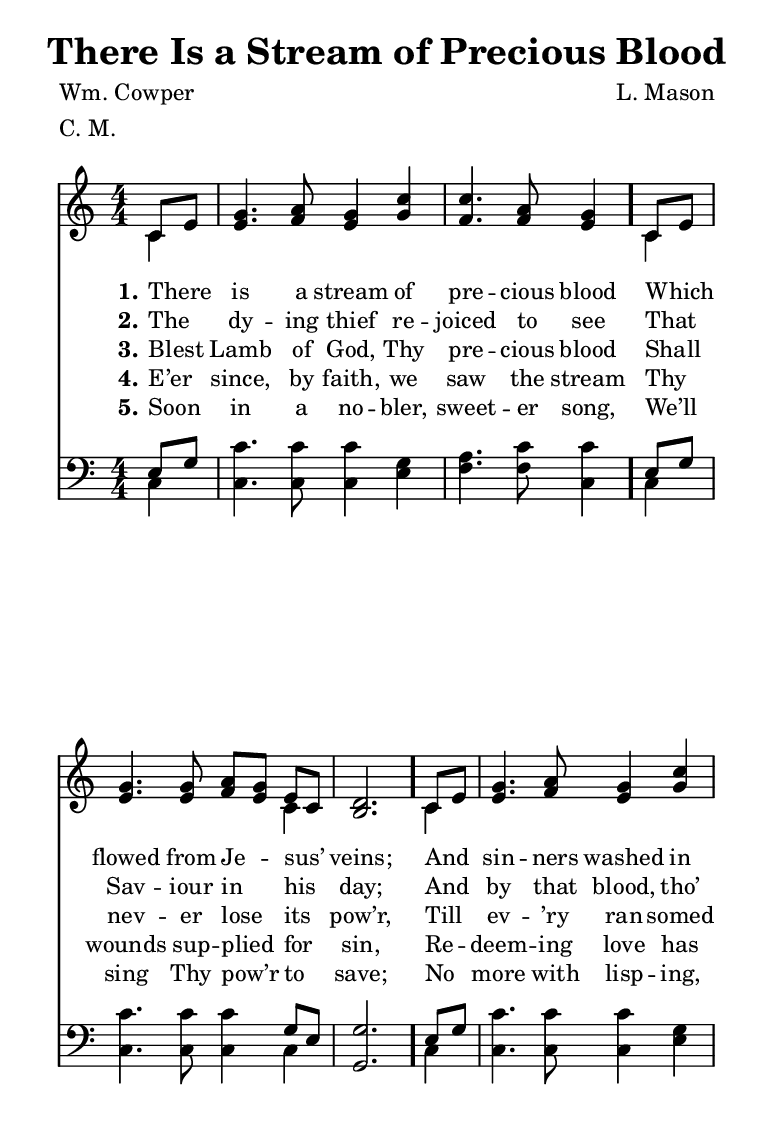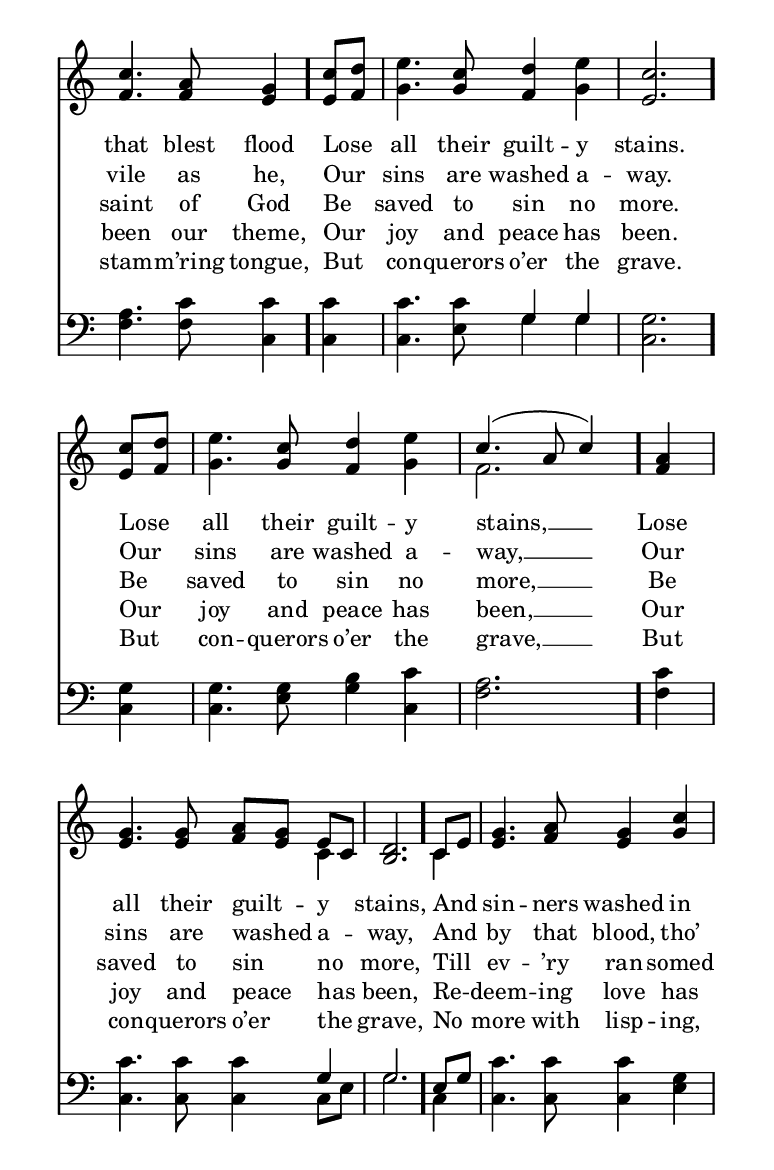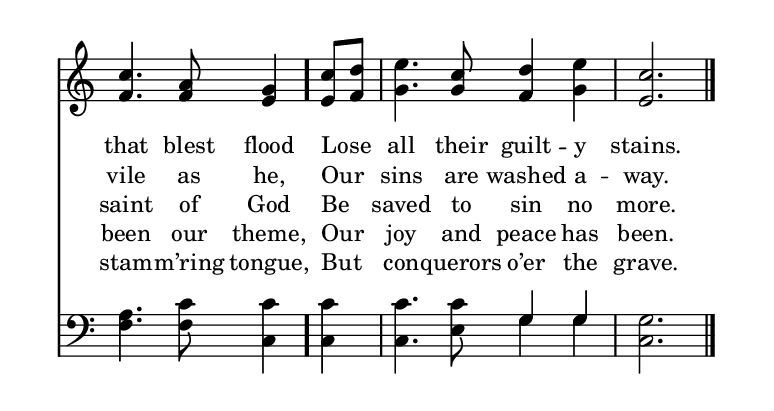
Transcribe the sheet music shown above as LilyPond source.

\include "common/global.ily"
\paper {
  \include "common/paper.ily"
}

\header{
  %gospel
  hymnnumber = "268"
  title = "There Is a Stream of Precious Blood"
  tunename = "Cowper"
  meter = "C. M."
  poet = "Wm. Cowper"
  composer = "L. Mason"
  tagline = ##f
}

global = {
  \include "common/overrides.ily"
  \override Staff.TimeSignature.style = #'numbered
  \time 4/4
  \override Score.MetronomeMark.transparent = ##t % hide all fermata changes too
  \tempo 4=80
  \key c \major
  \partial 4
  \autoBeamOff
}

notesSoprano = {
\global
\relative c' {

  c8[ e] | g4. a8 g4 c | c4. a8 g4
  c,8[ e] | g4. g8 a[ g] e[ c] | d2. \eogbreak
  c8[ e] | g4. a8 g4 c | c4. a8 g4
  c8[ d] | e4. c8 d4 e | c2. \eogbreak

  c8[ d] | e4. c8 d4 e | c4.( a8 c4)
  a4 | g4. g8 a8[ g] e[ c] | d2. \eogbreak
  c8[ e] | g4. a8 g4 c | c4. a8 g4
  c8[ d] | e4. c8 d4 e | c2. \eogbreak

  \bar "|."

}
}

notesAlto = {
\global
\relative e' {

  c4 | e4. f8 e4 g | f4. f8 e4
  c4 | e4. e8 f[ e] c4 | b2.
  c4 | e4. f8 e4 g | f4. f8 e4
  e8[ f] | g4. g8 f4 g | e2.

  e8[ f] | g4. g8 f4 g | f2.
  f4 | e4. e8 f8[ e] c4 | b2.
  c4 | e4. f8 e4 g | f4. f8 e4
  e8[ f] | g4. g8 f4 g | e2.

}
}

notesTenor = {
\global
\relative a {

  e8[ g] | c4. c8 c4 g | a4. c8 c4
  e,8[ g] | c4. c8 c4 g8[ e] | g2.
  e8[ g] | c4. c8 c4 g | a4. c8 c4
  c4 | c4. c8 g4 g | g2.

  g4 | g4. g8 b4 c | a2.
  c4 | c4. c8 c4 g | g2.
  e8[ g] | c4. c8 c4 g | a4. c8 c4
  c4 | c4. c8 g4 g | g2.

}
}

notesBass = {
\global
\relative f {

  c4 | c4. c8 c4 e4 | f4. f8 c4
  c4 | c4. c8 c4 c | g2.
  c4 | c4. c8 c4 e4 | f4. f8 c4
  c4 | c4. e8 g4 g | c,2.

  c4 | c4. e8 g4 c,4 | f2.
  f4 | c4. c8 c4 c8[ e] | g2.
  c,4 | c4. c8 c4 e4 | f4. f8 c4
  c4 | c4. e8 g4 g | c,2.

}
}

wordsA = \lyricmode {
\set stanza = "1."

There is a stream of pre -- cious blood \bar "."
Which flowed from Je -- sus’ veins; \bar "."
And sin -- ners washed in that blest flood \bar "."
Lose all their guilt -- y stains. \bar "."
Lose all their guilt -- y stains, __ \bar "."
Lose all their guilt -- y stains, \bar "."
And sin -- ners washed in that blest flood \bar "."
Lose all their guilt -- y stains. \bar "."

}

wordsB = \lyricmode {
\set stanza = "2."

The dy -- ing thief re -- joiced to see
That Sav -- iour in his day;
And by that blood, tho’ vile as he,
Our sins are washed a -- way.
Our sins are washed a -- way, __
Our sins are washed a -- way,
And by that blood, tho’ vile as he,
Our sins are washed a -- way.

}

wordsC = \lyricmode {
\set stanza = "3."

Blest Lamb of God, Thy pre -- cious blood
Shall nev -- er lose its pow’r,
Till ev -- ’ry ran -- somed saint of God
Be saved to sin no more.
Be saved to sin no more, __
Be saved to sin no more,
Till ev -- ’ry ran -- somed saint of God
Be saved to sin no more.

}

wordsD = \lyricmode {
\set stanza = "4."

E’er since, by faith, we saw the stream
Thy wounds sup -- plied for sin,
Re -- deem -- ing love has been our theme,
Our joy and peace has been.
Our joy and peace has been, __
Our joy and peace has been,
Re -- deem -- ing love has been our theme,
Our joy and peace has been.

}

wordsE = \lyricmode {
\set stanza = "5."

Soon in a no -- bler, sweet -- er song,
We’ll sing Thy pow’r to save;
No more with lisp -- ing, stam -- m’ring tongue,
But con -- querors o’er the grave.
But con -- querors o’er the grave, __
But con -- querors o’er the grave,
No more with lisp -- ing, stam -- m’ring tongue,
But con -- querors o’er the grave.

}

\score {
  \context ChoirStaff <<
    \context Staff = upper <<
      \set Staff.autoBeaming = ##f
      \set ChoirStaff.systemStartDelimiter = #'SystemStartBar
      \set ChoirStaff.printPartCombineTexts = ##f
      \partcombine #'(2 . 11) \notesSoprano \notesAlto
      \context NullVoice = sopranos { \voiceOne << \notesSoprano >> }
      \context Lyrics = one   \lyricsto sopranos \wordsA
      \context Lyrics = two   \lyricsto sopranos \wordsB
      \context Lyrics = three \lyricsto sopranos \wordsC
      \context Lyrics = four  \lyricsto sopranos \wordsD
      \context Lyrics = five  \lyricsto sopranos \wordsE
    >>
    \context Staff = men <<
      \set Staff.autoBeaming = ##f
      \clef bass
      \set ChoirStaff.printPartCombineTexts = ##f
      \partcombine #'(2 . 11) \notesTenor \notesBass
    >>
  >>
  \layout {
    \include "common/layout.ily"
  }
  #(cond ((ly:get-option 'eog-midi-permitted) #{ \midi{
    \include "common/midi.ily"
  } #}))
}

\version "2.19.49"  % necessary for upgrading to future LilyPond versions.

% vi:set et ts=2 sw=2 ai nocindent syntax=lilypond:
